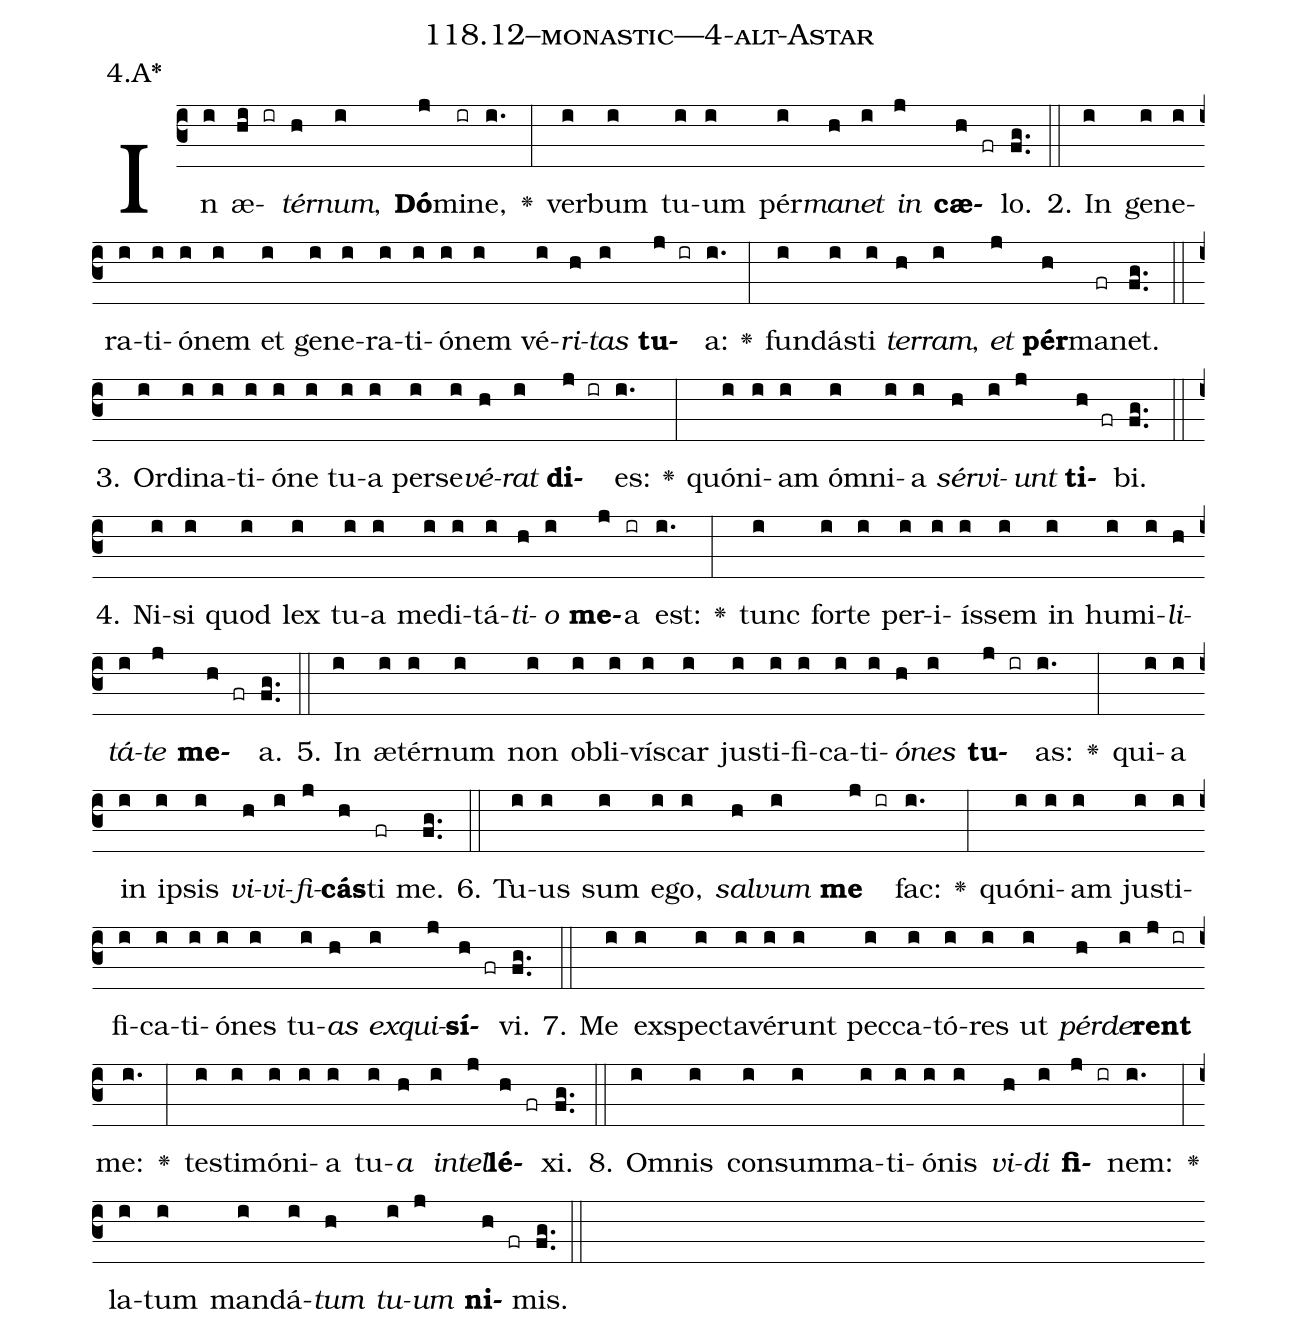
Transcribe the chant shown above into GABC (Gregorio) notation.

name: 118.12--monastic---4-alt-Astar;
annotation: 4.A*;
%%
(c3)In(i) æ(hi ir)<i>tér</i>(h)<i>num</i>,(i) <b>Dó</b>(j)mi(ir)ne,(i.) <v>\greheightstar</v>(:) ver(i)bum(i) tu(i)um(i) pér(i)<i>ma</i>(h)<i>net</i>(i) <i>in</i>(j) <b>cæ</b>(h fr)lo.(fg..) (::)
2. In(i) ge(i)ne(i)ra(i)ti(i)ó(i)nem(i) et(i) ge(i)ne(i)ra(i)ti(i)ó(i)nem(i) vé(i)<i>ri</i>(h)<i>tas</i>(i) <b>tu</b>(j ir)a:(i.) <v>\greheightstar</v>(:) fun(i)dás(i)ti(i) <i>ter</i>(h)<i>ram</i>,(i) <i>et</i>(j) <b>pér</b>(h)ma(fr)net.(fg..) (::)
3. Or(i)di(i)na(i)ti(i)ó(i)ne(i) tu(i)a(i) per(i)se(i)<i>vé</i>(h)<i>rat</i>(i) <b>di</b>(j ir)es:(i.) <v>\greheightstar</v>(:) quón(i)i(i)am(i) óm(i)ni(i)a(i) <i>sér</i>(h)<i>vi</i>(i)<i>unt</i>(j) <b>ti</b>(h fr)bi.(fg..) (::)
4. Ni(i)si(i) quod(i) lex(i) tu(i)a(i) me(i)di(i)tá(i)<i>ti</i>(h)<i>o</i>(i) <b>me</b>(j)a(ir) est:(i.) <v>\greheightstar</v>(:) tunc(i) for(i)te(i) per(i)i(i)ís(i)sem(i) in(i) hu(i)mi(i)<i>li</i>(h)<i>tá</i>(i)<i>te</i>(j) <b>me</b>(h fr)a.(fg..) (::)
5. In(i) æ(i)tér(i)num(i) non(i) ob(i)li(i)vís(i)car(i) jus(i)ti(i)fi(i)ca(i)ti(i)<i>ó</i>(h)<i>nes</i>(i) <b>tu</b>(j ir)as:(i.) <v>\greheightstar</v>(:) qui(i)a(i) in(i) ip(i)sis(i) <i>vi</i>(h)<i>vi</i>(i)<i>fi</i>(j)<b>cás</b>(h)ti(fr) me.(fg..) (::)
6. Tu(i)us(i) sum(i) e(i)go,(i) <i>sal</i>(h)<i>vum</i>(i) <b>me</b>(j ir) fac:(i.) <v>\greheightstar</v>(:) quón(i)i(i)am(i) jus(i)ti(i)fi(i)ca(i)ti(i)ó(i)nes(i) tu(i)<i>as</i>(h) <i>ex</i>(i)<i>qui</i>(j)<b>sí</b>(h fr)vi.(fg..) (::)
7. Me(i) ex(i)spec(i)ta(i)vé(i)runt(i) pec(i)ca(i)tó(i)res(i) ut(i) <i>pér</i>(h)<i>de</i>(i)<b>rent</b>(j ir) me:(i.) <v>\greheightstar</v>(:) tes(i)ti(i)mó(i)ni(i)a(i) tu(i)<i>a</i>(h) <i>in</i>(i)<i>tel</i>(j)<b>lé</b>(h fr)xi.(fg..) (::)
8. Om(i)nis(i) con(i)sum(i)ma(i)ti(i)ó(i)nis(i) <i>vi</i>(h)<i>di</i>(i) <b>fi</b>(j ir)nem:(i.) <v>\greheightstar</v>(:) la(i)tum(i) man(i)dá(i)<i>tum</i>(h) <i>tu</i>(i)<i>um</i>(j) <b>ni</b>(h fr)mis.(fg..) (::)
